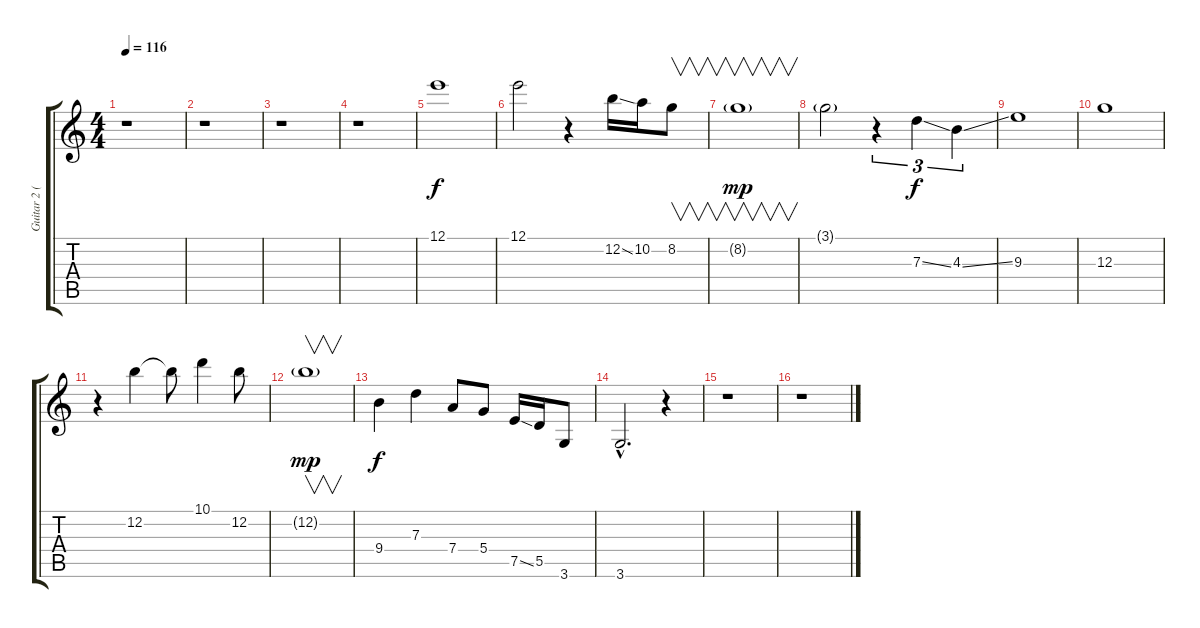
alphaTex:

\track ("Guitar 2 (Intro/Solo)" "Guitar 2 (") {instrument electricguitarclean}
\staff {score tabs}
\tuning (E4 B3 G3 D3 A2 E2) {hide}
\ts (4 4)
\tempo 116
\clef g2
\ks c
r.1{dy f} |
r.1 |
r.1 |
r.1 |
12.1.1 |
12.1.2 r.4 12.2{ss}.16 10.2.16 8.2.8{v} |
8.2{g}.1{v dy mp} |
3.1{g}.2 r.4{tu (3 2)} 7.3{ss}.4{tu (3 2) dy f} 4.3{ss}.4{tu (3 2)} |
9.3.1 |
12.3.1 |
r.4 12.2.4 12.2{t}.8 10.1.4 12.2.8 |
12.2{g}.1{v dy mp} |
9.4.4{dy f} 7.3.4 7.4.8 5.4.8 7.5{ss}.16 5.5.16 3.6.8 |
3.6{hac}.2{d} r.4 |
r.1 |
r.1
